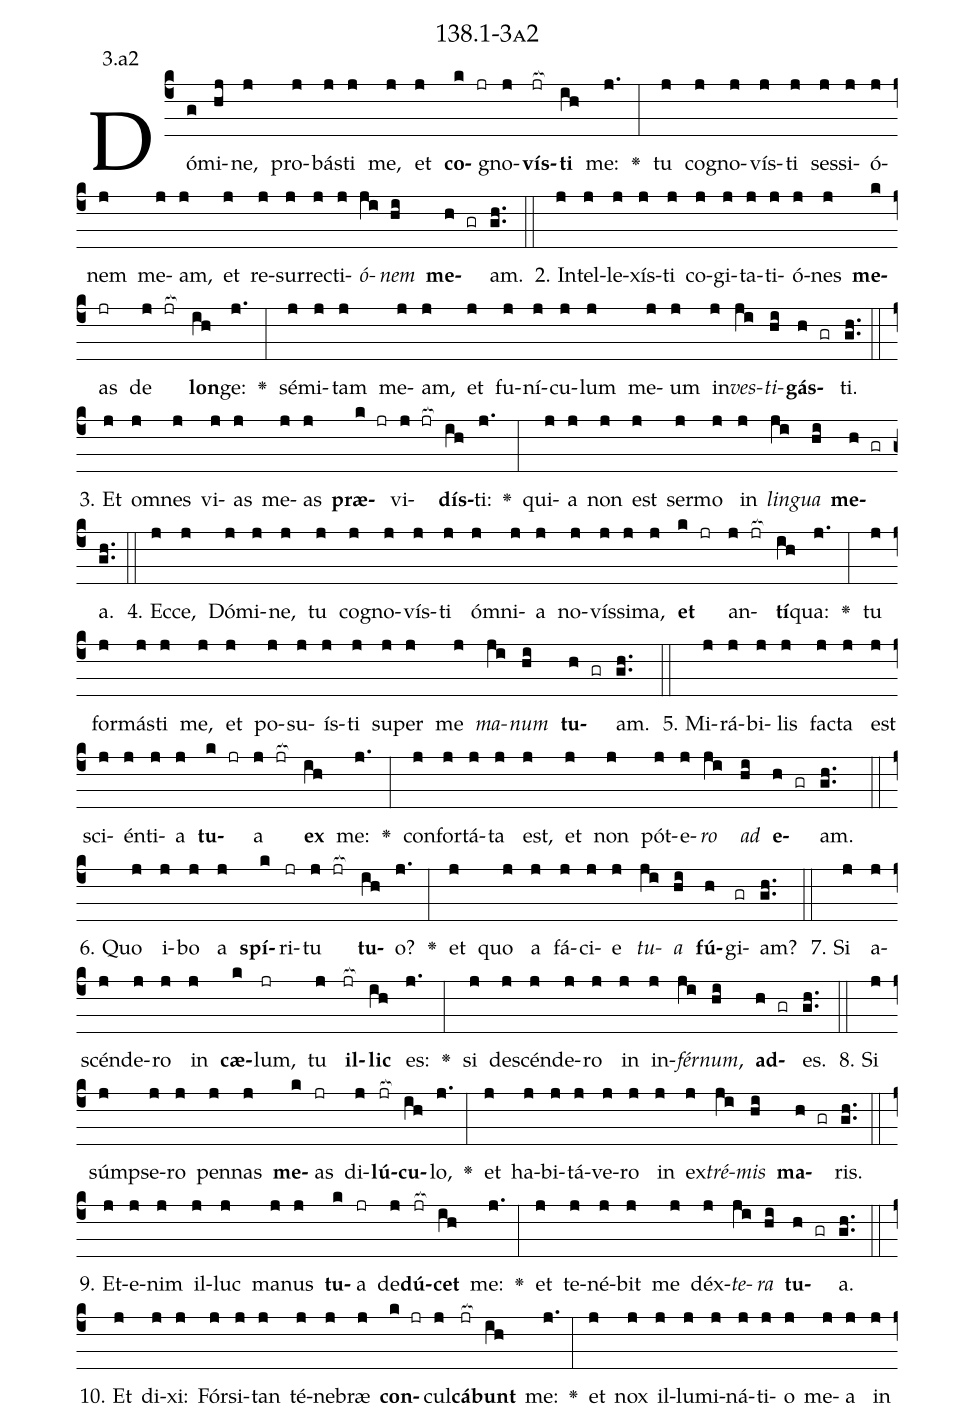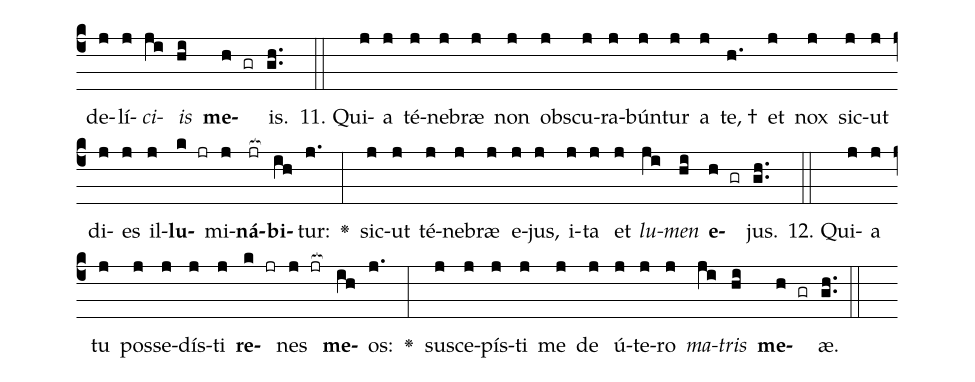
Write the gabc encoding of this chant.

name: 138.1-3a2;
annotation: 3.a2;
%%
(c4)Dó(g)mi(hj)ne,(j) pro(j)bás(j)ti(j) me,(j) et(j) <b>co</b>(k jr)gno(j)<b>vís</b>(jr[ocb:1{])<b>ti</b>(ih[ocb:0}]) me:(j.) <v>\greheightstar</v>(:) tu(j) co(j)gno(j)vís(j)ti(j) ses(j)si(j)ó(j)nem(j) me(j)am,(j) et(j) re(j)sur(j)rec(j)ti(j)<i>ó</i>(ji)<i>nem</i>(hi) <b>me</b>(h gr)am.(gh..) (::)
2. In(j)tel(j)le(j)xís(j)ti(j) co(j)gi(j)ta(j)ti(j)ó(j)nes(j) <b>me</b>(k)as(jr) de(j jr[ocb:1{]) <b>lon</b>(ih[ocb:0}])ge:(j.) <v>\greheightstar</v>(:) sé(j)mi(j)tam(j) me(j)am,(j) et(j) fu(j)ní(j)cu(j)lum(j) me(j)um(j) in(j)<i>ves</i>(ji)<i>ti</i>(hi)<b>gás</b>(h gr)ti.(gh..) (::)
3. Et(j) om(j)nes(j) vi(j)as(j) me(j)as(j) <b>præ</b>(k jr)vi(j jr[ocb:1{])<b>dís</b>(ih[ocb:0}])ti:(j.) <v>\greheightstar</v>(:) qui(j)a(j) non(j) est(j) ser(j)mo(j) in(j) <i>lin</i>(ji)<i>gua</i>(hi) <b>me</b>(h gr)a.(gh..) (::)
4. Ec(j)ce,(j) Dó(j)mi(j)ne,(j) tu(j) co(j)gno(j)vís(j)ti(j) óm(j)ni(j)a(j) no(j)vís(j)si(j)ma,(j) <b>et</b>(k jr) an(j jr[ocb:1{])<b>tí</b>(ih[ocb:0}])qua:(j.) <v>\greheightstar</v>(:) tu(j) for(j)más(j)ti(j) me,(j) et(j) po(j)su(j)ís(j)ti(j) su(j)per(j) me(j) <i>ma</i>(ji)<i>num</i>(hi) <b>tu</b>(h gr)am.(gh..) (::)
5. Mi(j)rá(j)bi(j)lis(j) fac(j)ta(j) est(j) sci(j)én(j)ti(j)a(j) <b>tu</b>(k jr)a(j jr[ocb:1{]) <b>ex</b>(ih[ocb:0}]) me:(j.) <v>\greheightstar</v>(:) con(j)for(j)tá(j)ta(j) est,(j) et(j) non(j) pót(j)e(j)<i>ro</i>(ji) <i>ad</i>(hi) <b>e</b>(h gr)am.(gh..) (::)
6. Quo(j) i(j)bo(j) a(j) <b>spí</b>(k)ri(jr)tu(j jr[ocb:1{]) <b>tu</b>(ih[ocb:0}])o?(j.) <v>\greheightstar</v>(:) et(j) quo(j) a(j) fá(j)ci(j)e(j) <i>tu</i>(ji)<i>a</i>(hi) <b>fú</b>(h)gi(gr)am?(gh..) (::)
7. Si(j) a(j)scén(j)de(j)ro(j) in(j) <b>cæ</b>(k)lum,(jr) tu(j) <b>il</b>(jr[ocb:1{])<b>lic</b>(ih[ocb:0}]) es:(j.) <v>\greheightstar</v>(:) si(j) de(j)scén(j)de(j)ro(j) in(j) in(j)<i>fér</i>(ji)<i>num</i>,(hi) <b>ad</b>(h gr)es.(gh..) (::)
8. Si(j) súmp(j)se(j)ro(j) pen(j)nas(j) <b>me</b>(k)as(jr) di(j)<b>lú</b>(jr[ocb:1{])<b>cu</b>(ih[ocb:0}])lo,(j.) <v>\greheightstar</v>(:) et(j) ha(j)bi(j)tá(j)ve(j)ro(j) in(j) ex(j)<i>tré</i>(ji)<i>mis</i>(hi) <b>ma</b>(h gr)ris.(gh..) (::)
9. Et(j)e(j)nim(j) il(j)luc(j) ma(j)nus(j) <b>tu</b>(k)a(jr) de(j)<b>dú</b>(jr[ocb:1{])<b>cet</b>(ih[ocb:0}]) me:(j.) <v>\greheightstar</v>(:) et(j) te(j)né(j)bit(j) me(j) déx(j)<i>te</i>(ji)<i>ra</i>(hi) <b>tu</b>(h gr)a.(gh..) (::)
10. Et(j) di(j)xi:(j) Fór(j)si(j)tan(j) té(j)ne(j)bræ(j) <b>con</b>(k jr)cul(j)<b>cá</b>(jr[ocb:1{])<b>bunt</b>(ih[ocb:0}]) me:(j.) <v>\greheightstar</v>(:) et(j) nox(j) il(j)lu(j)mi(j)ná(j)ti(j)o(j) me(j)a(j) in(j) de(j)lí(j)<i>ci</i>(ji)<i>is</i>(hi) <b>me</b>(h gr)is.(gh..) (::)
11. Qui(j)a(j) té(j)ne(j)bræ(j) non(j) obs(j)cu(j)ra(j)bún(j)tur(j) a(j) te, †(h.) et(j) nox(j) sic(j)ut(j) di(j)es(j) il(j)<b>lu</b>(k jr)mi(j)<b>ná</b>(jr[ocb:1{])<b>bi</b>(ih[ocb:0}])tur:(j.) <v>\greheightstar</v>(:) sic(j)ut(j) té(j)ne(j)bræ(j) e(j)jus,(j) i(j)ta(j) et(j) <i>lu</i>(ji)<i>men</i>(hi) <b>e</b>(h gr)jus.(gh..) (::)
12. Qui(j)a(j) tu(j) pos(j)se(j)dís(j)ti(j) <b>re</b>(k jr)nes(j jr[ocb:1{]) <b>me</b>(ih[ocb:0}])os:(j.) <v>\greheightstar</v>(:) su(j)sce(j)pís(j)ti(j) me(j) de(j) ú(j)te(j)ro(j) <i>ma</i>(ji)<i>tris</i>(hi) <b>me</b>(h gr)æ.(gh..) (::)
